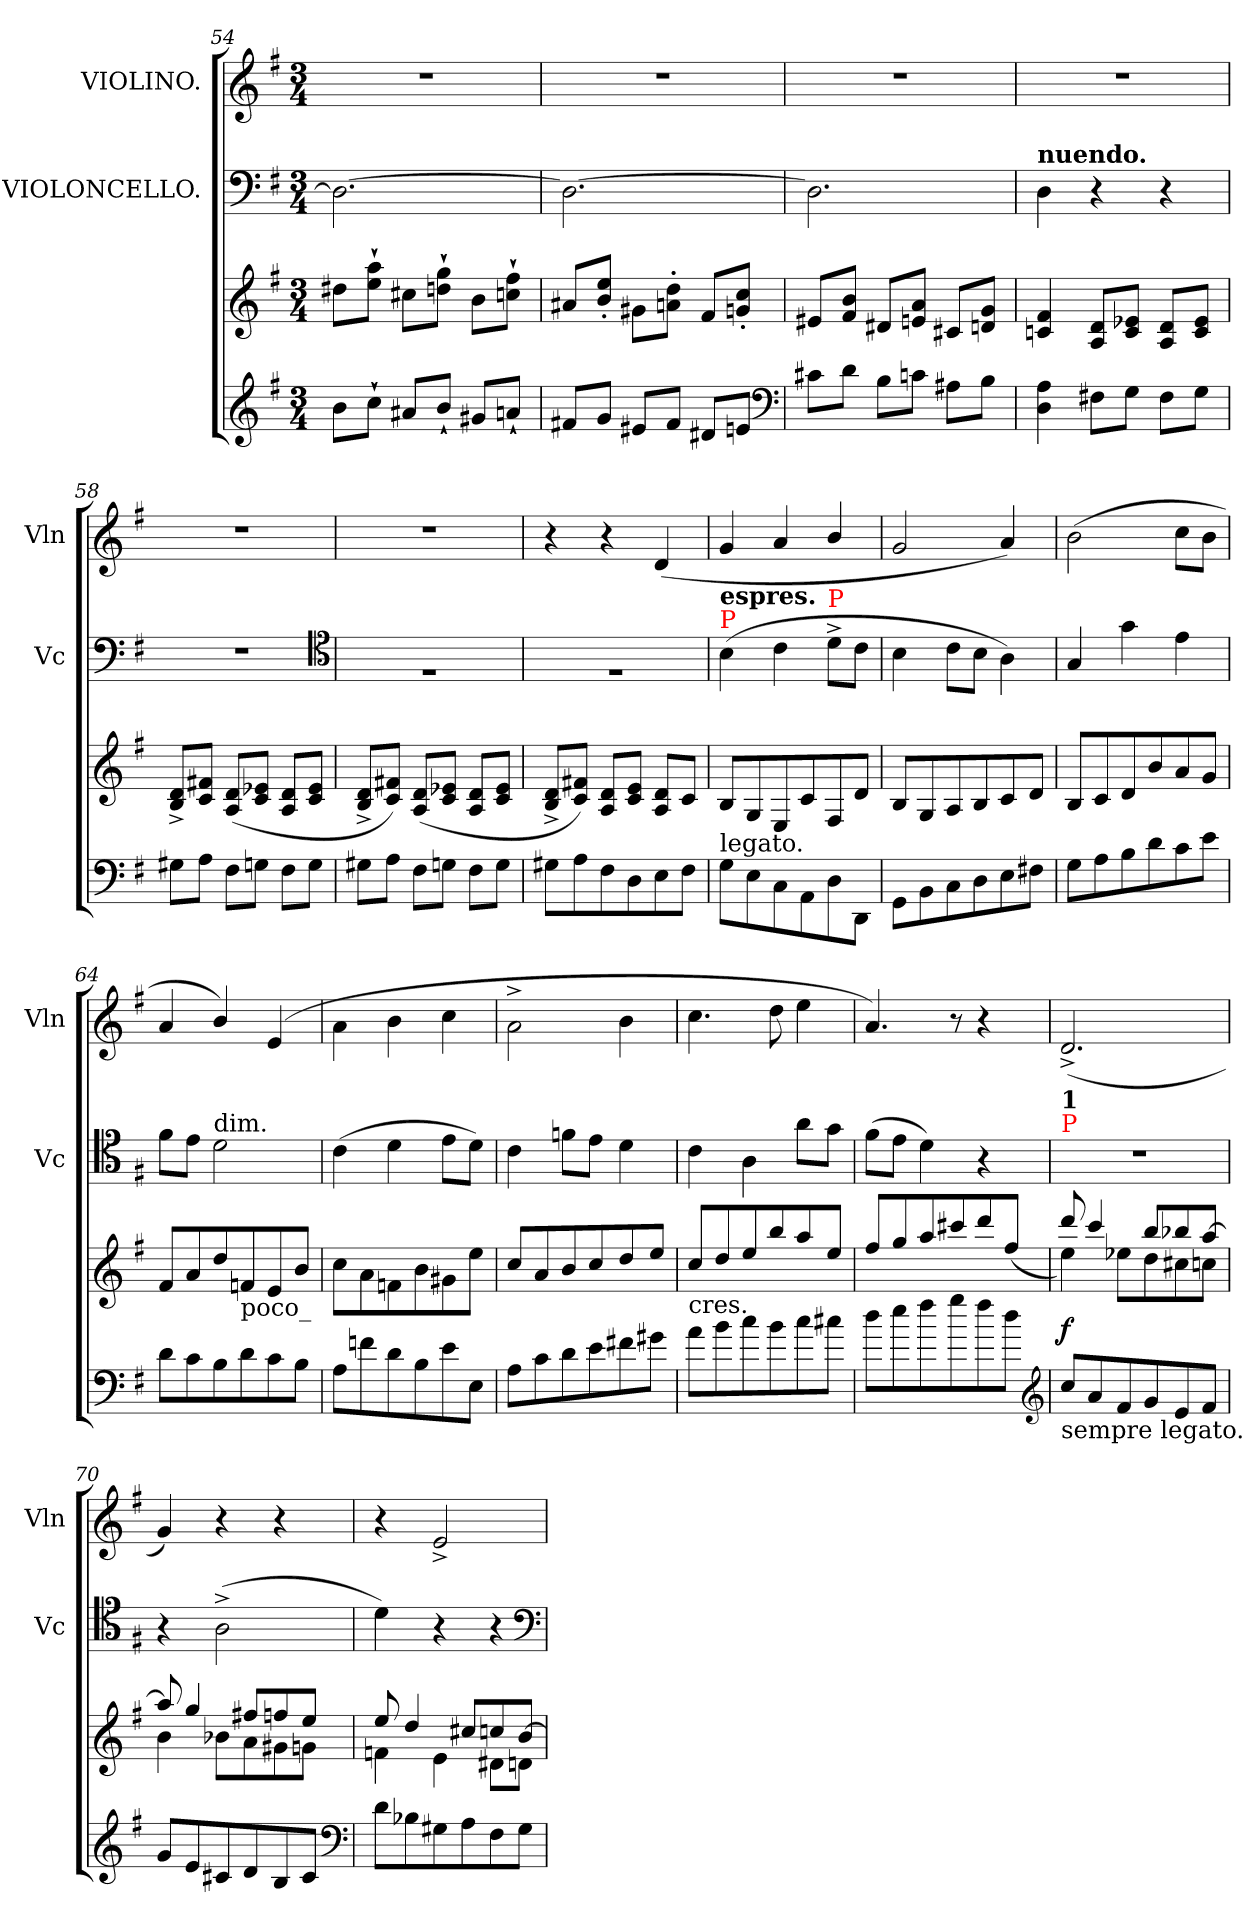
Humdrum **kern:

**kern	**kern	**dynam	**kern	**kern
*part3	*part3	*part3	*part2	*part1
*staff4	*staff3	*staff3/4	*staff2	*staff1
*	*	*	*I"VIOLONCELLO.	*I"VIOLINO.
*	*	*	*I'Vc	*I'Vln
*clefG2	*clefG2	*	*clefF4	*clefG2
*k[f#]	*k[f#]	*	*k[f#]	*k[f#]
*G:	*G:	*	*G:	*G:
*M3/4	*M3/4	*	*M3/4	*M3/4
=54	=54	=54	=54	=54
8bL	8dd#XL	.	2.D_	2.rdd
8cc`>J	8aa`> 8ee`>J	.	.	.
8a#X/L	8cc#XL	.	.	.
8b`</J	8gg`> 8ddn`>J	.	.	.
8g#X/L	8bL	.	.	.
8an`</J	8ff#`> 8ccn`>J	.	.	.
=55	=55	=55	=55	=55
8f#XL	8a#X/L	.	2.D_	2.rdd
8gJ	8ee'</ 8b'</J	.	.	.
8e#XL	8g#XL	.	.	.
8f#J	8dd'< 8an'<J	.	.	.
8d#XL	8f#L	.	.	.
8enJ	8cc'< 8gn'<J	.	.	.
*clefF4	*	*	*	*
=56	=56	=56	=56	=56
8c#XL	8e#XL	.	2.D]	2.rdd
8dJ	8b 8f#J	.	.	.
8BL	8d#XL	.	.	.
8cnJ	8a 8eJ	.	.	.
8A#XL	8c#XL	.	.	.
8BJ	8g 8dnJ	.	.	.
=57	=57	=57	=57	=57
!	!	!	!LO:TX:a:B:t=nuendo.	!
4A 4D	4f# 4cn	.	4D	2.rdd
8F#X\L	8d/ 8A/L	.	4r	.
8G\J	8e-X/ 8c/J	.	.	.
8F#\L	8d/ 8A/L	.	4r	.
8G\J	8e-/ 8c/J	.	.	.
=58	=58	=58	=58	=58
8G#XL	8d^< 8B^<L	.	2.rF	2.rdd
8AJ	8f#X 8cJ	.	.	.
8F#L	(>8d 8AL	.	.	.
8GnJ	8e-X 8cJ	.	.	.
8F#L	8d 8AL	.	.	.
8GJ	8e- 8cJ	.	.	.
*	*	*	*clefC4	*
=59	=59	=59	=59	=59
8G#XL	8d^ 8B^L	.	2.rF	2.rdd
8AJ	8f#X 8cJ)	.	.	.
8F#L	(>8d 8AL	.	.	.
8GnJ	8e-X 8cJ	.	.	.
8F#L	8d 8AL	.	.	.
8GJ	8e- 8cJ	.	.	.
=60	=60	=60	=60	=60
8G#XL	8d^< 8B^<L	.	2.rF	4r
8A	8f#X 8cJ)	.	.	.
8F#	8d 8AL	.	.	4r
8D	8e 8cJ	.	.	.
8E	8d 8AL	.	.	(<4d
8F#J	8cJ	.	.	.
=61	=61	=61	=61	=61
!	!	!	!LO:TX:a:color=red:t=P	!
!	!	!	!LO:TX:a:B:t=espres.	!
!	!LO:TX:b:t=legato.	!	!	!
8G\L	8B/L	.	(>4B	4g
8E\	8G/	.	.	.
8C\	8E/	.	4c	4a
8AA\	8c/	.	.	.
!	!	!	!LO:TX:a:color=red:t=P	!
8D\	8F#/	.	8d^<L	4b/
8DD\J	8d/J	.	8cJ	.
=62	=62	=62	=62	=62
8GG\L	8B/L	.	4B	2g
8BB\	8G/	.	.	.
8C\	8A/	.	8cL	.
8D\	8B/	.	8BJ	.
8E\	8c/	.	4A)	4a)
8F#X\J	8d/J	.	.	.
=63	=63	=63	=63	=63
8GL	8BL	.	4G	(>2b
8A	8c	.	.	.
8B	8d	.	4g	.
8d	8b	.	.	.
8c	8a	.	4e	8ccL
8eJ	8gJ	.	.	8bJ
=64	=64	=64	=64	=64
8dL	8f#L	.	8f#L	4a/
8c	8a	.	8eJ	.
!	!	!	!LO:TX:t=dim.	!
8B	8dd	.	2d	4b/)
!	!LO:TX:b:t=poco_	!	!	!
8d	8fn	.	.	.
8c	8e	.	.	(>4e
8BJ	8bJ	.	.	.
=65	=65	=65	=65	=65
8AL	8ccL	.	(>4c	4a\
8fn	8a	.	.	.
8d	8fn	.	4d	4b\
8B	8b	.	.	.
8e	8g#X	.	8eL	4cc
8EJ	8eeJ	.	8dJ)	.
=66	=66	=66	=66	=66
8AL	8cc/L	.	4c	2a^<\
8c\	8a/	.	.	.
8d\	8b/	.	8fnL	.
8e\	8cc/	.	8eJ	.
8f#X	8dd/	.	4d	4b
8g#XJ	8ee/J	.	.	.
=67	=67	=67	=67	=67
!	!LO:TX:c:t=cres.	!	!	!
8a\L	8cc/L	.	4c	4.cc
8b\	8dd/	.	.	.
8cc\	8ee/	.	4A	.
8b\	8bb/	.	.	8dd
8cc\	8aa/	.	8aL	4ee
8cc#XJ	8ee/J	.	8gJ	.
=68	=68	=68	=68	=68
8dd\L	8ff#/L	.	(>8f#L	4.a/)
8ee\	8gg/	.	8eJ	.
8ff#\	8aa/	.	4d)	.
8gg\	8ccc#X/	.	.	8r
8ff#\	8ddd/	.	4r	4r
8dd\J	(>8ff#/J	.	.	.
*clefG2	*	*	*	*
=69	=69	=69	=69	=69
*	*^	*	*	*
!	!	!	!	!LO:TX:a:color=red:t=P	!
!	!	!	!	!LO:TX:a:B:t=1	!
!LO:TX:b:t=sempre legato.	!	!	!	!	!
8ccL	8ddd	4ee)	f	2.rc	(<2.d^<
8a	4ccc	.	.	.	.
8f#	.	8ee-XL	.	.	.
8g	8bbL	8dd	.	.	.
8e	8bb-X	8cc#X	.	.	.
8f#J	[8aaJ	8ccnJ	.	.	.
=70	=70	=70	=70	=70	=70
8gL	8aa]	4b	.	4r	4g)
8e	4gg	.	.	.	.
8c#X	.	8b-XL	.	(>2A^<	4r
8d	8ff#XL	8a	.	.	.
8B	8ffn	8g#X	.	.	4r
8c#J	8eeJ	8gnJ	.	.	.
*clefF4	*	*	*	*	*
=71	=71	=71	=71	=71	=71
8dL	8ee	4fn	.	4d)	4r
8B-X	4dd	.	.	.	.
8G#X	.	4e	.	4r	2e^<
8A	8cc#XL	.	.	.	.
8F#	8ccn	8d#XL	.	4r	.
8G#J	[8bJ	8dnJ	.	.	.
*	*v	*v	*	*	*
*	*	*	*clefF4	*
=	=	=	=	=
*-	*-	*-	*-	*-
